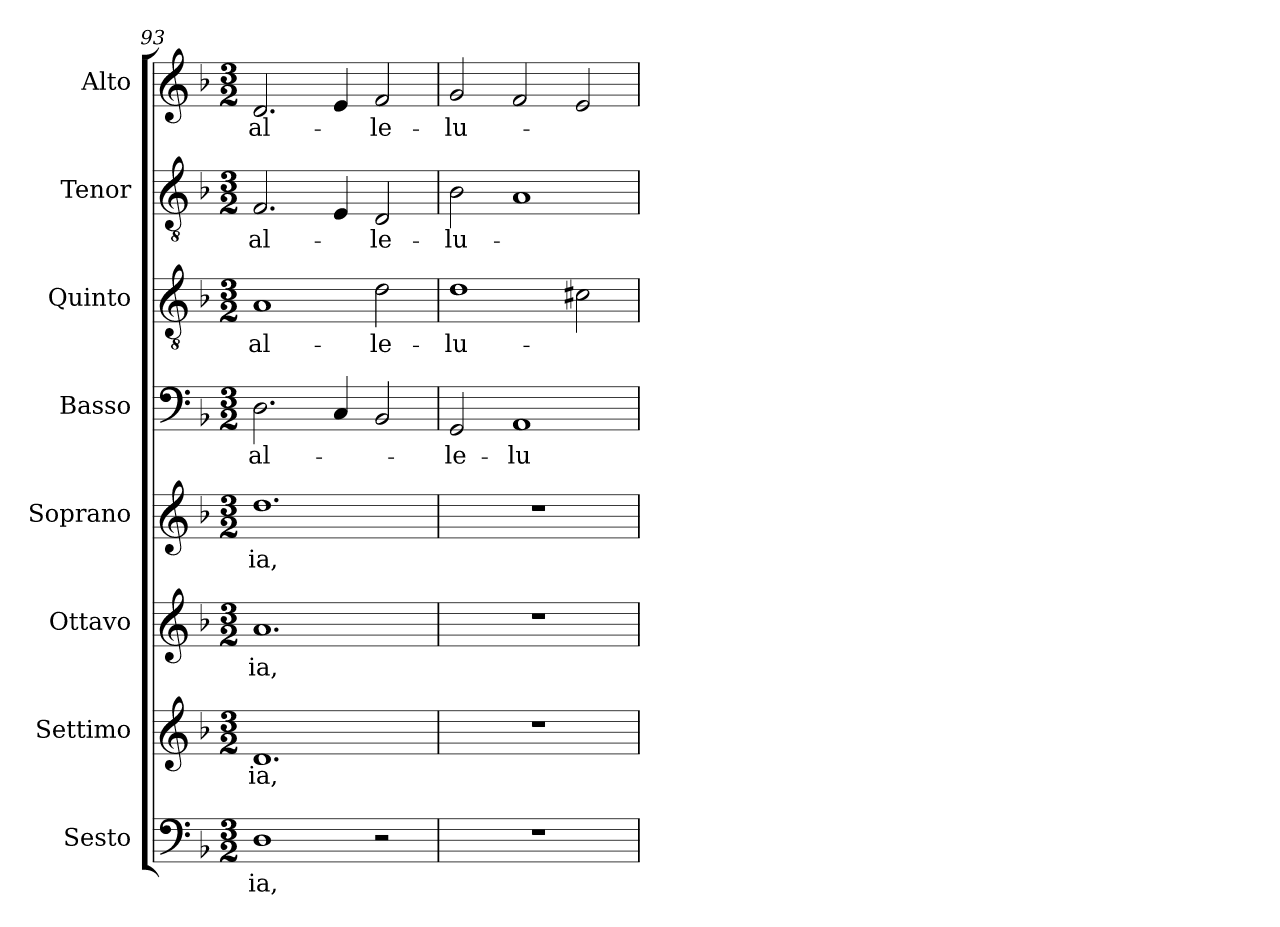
**kern	**text	**kern	**text	**kern	**text	**kern	**text	**kern	**text	**kern	**text	**kern	**text	**kern	**text
*part8	*part8	*part7	*part7	*part6	*part6	*part5	*part5	*part4	*part4	*part3	*part3	*part2	*part2	*part1	*part1
*staff8	*staff8	*staff7	*staff7	*staff6	*staff6	*staff5	*staff5	*staff4	*staff4	*staff3	*staff3	*staff2	*staff2	*staff1	*staff1
*I"Sesto	*	*I"Settimo	*	*I"Ottavo	*	*I"Soprano	*	*I"Basso	*	*I"Quinto	*	*I"Tenor	*	*I"Alto	*
*I'Ss.	*	*I'St.	*	*I'Ot.	*	*I'S.	*	*I'B.	*	*I'Q.	*	*I'T.	*	*I'A.	*
*clefF4	*	*clefG2	*	*clefG2	*	*clefG2	*	*clefF4	*	*clefGv2	*	*clefGv2	*	*clefG2	*
*	*	*	*	*	*	*	*	*	*	*ITrd7c12	*	*ITrd7c12	*	*	*
*k[b-]	*	*k[b-]	*	*k[b-]	*	*k[b-]	*	*k[b-]	*	*k[b-]	*	*k[b-]	*	*k[b-]	*
*F:	*	*F:	*	*F:	*	*F:	*	*F:	*	*F:	*	*F:	*	*F:	*
*M3/2	*	*M3/2	*	*M3/2	*	*M3/2	*	*M3/2	*	*M3/2	*	*M3/2	*	*M3/2	*
=93	=93	=93	=93	=93	=93	=93	=93	=93	=93	=93	=93	=93	=93	=93	=93
!	!LO:LY:b:color=#000000	!	!	!	!	!	!	!	!	!	!	!	!	!	!
!	!	!	!LO:LY:b:color=#000000	!	!	!	!	!	!	!	!	!	!	!	!
!	!	!	!	!	!LO:LY:b:color=#000000	!	!	!	!	!	!	!	!	!	!
!	!	!	!	!	!	!	!LO:LY:b:color=#000000	!	!	!	!	!	!	!	!
!	!	!	!	!	!	!	!	!	!LO:LY:b:color=#000000	!	!	!	!	!	!
!	!	!	!	!	!	!	!	!	!	!	!LO:LY:b:color=#000000	!	!	!	!
!	!	!	!	!	!	!	!	!	!	!	!	!	!LO:LY:b:color=#000000	!	!
!	!	!	!	!	!	!	!	!	!	!	!	!	!	!	!LO:LY:b:color=#000000
1Di	-ia,	1.di	-ia,	1.ai	-ia,	1.ddi	-ia,	2.Di\	al-	1AAi	al-	2.FFi/	al-	2.di/	al-
.	.	.	.	.	.	.	.	4Ci/	.	.	.	4EEi/	.	4ei/	.
!	!	!	!	!	!	!	!	!	!	!	!LO:LY:b:color=#000000	!	!	!	!
!	!	!	!	!	!	!	!	!	!	!	!	!	!LO:LY:b:color=#000000	!	!
!	!	!	!	!	!	!	!	!	!	!	!	!	!	!	!LO:LY:b:color=#000000
2r	.	.	.	.	.	.	.	2BB-i/	.	2Di\	-le-	2DDi/	-le-	2fi/	-le-
=94	=94	=94	=94	=94	=94	=94	=94	=94	=94	=94	=94	=94	=94	=94	=94
!LO:N:vis=1	!	!LO:N:vis=1	!	!LO:N:vis=1	!	!LO:N:vis=1	!	!	!	!	!	!	!	!	!
!	!	!	!	!	!	!	!	!	!LO:LY:b:color=#000000	!	!	!	!	!	!
!	!	!	!	!	!	!	!	!	!	!	!LO:LY:b:color=#000000	!	!	!	!
!	!	!	!	!	!	!	!	!	!	!	!	!	!LO:LY:b:color=#000000	!	!
!	!	!	!	!	!	!	!	!	!	!	!	!	!	!	!LO:LY:b:color=#000000
1.r	.	1.r	.	1.r	.	1.r	.	2GGi/	-le-	1Di	-lu-	2BB-i\	-lu-	2gi/	-lu-
!	!	!	!	!	!	!	!	!	!LO:LY:b:color=#000000	!	!	!	!	!	!
.	.	.	.	.	.	.	.	1AAi	-lu-	.	.	1AAi	.	2fi/	.
.	.	.	.	.	.	.	.	.	.	2C#Xi\	.	.	.	2ei/	.
=	=	=	=	=	=	=	=	=	=	=	=	=	=	=	=
*-	*-	*-	*-	*-	*-	*-	*-	*-	*-	*-	*-	*-	*-	*-	*-
